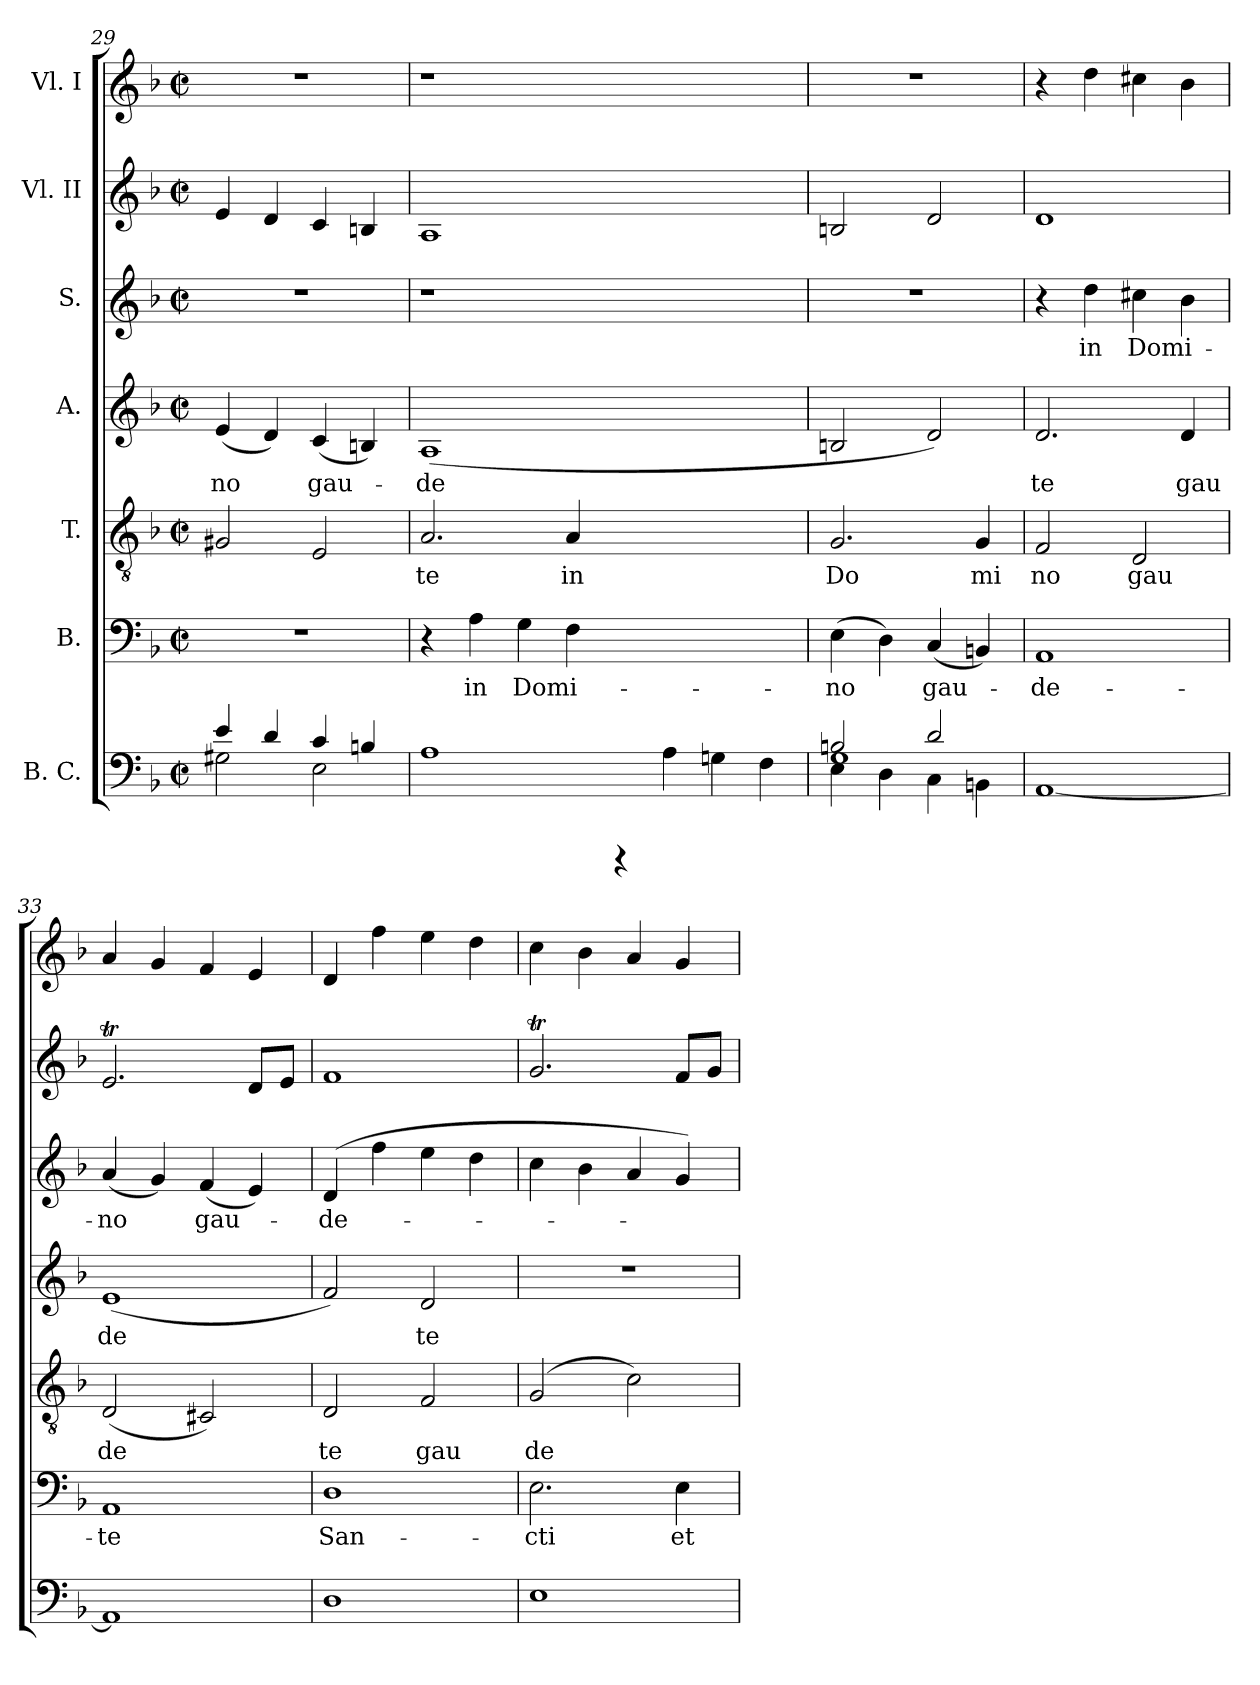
**kern	**kern	**text	**kern	**text	**kern	**text	**kern	**text	**kern	**kern
*part7	*part6	*part6	*part5	*part5	*part4	*part4	*part3	*part3	*part2	*part1
*staff7	*staff6	*staff6	*staff5	*staff5	*staff4	*staff4	*staff3	*staff3	*staff2	*staff1
*I"B. C.	*I"B.	*	*I"T.	*	*I"A.	*	*I"S.	*	*I"Vl. II	*I"Vl. I
*clefF4	*clefF4	*	*clefGv2	*	*clefG2	*	*clefG2	*	*clefG2	*clefG2
*k[b-]	*k[b-]	*	*k[b-]	*	*k[b-]	*	*k[b-]	*	*k[b-]	*k[b-]
*F:	*F:	*	*F:	*	*F:	*	*F:	*	*F:	*F:
*M2/2	*M2/2	*	*M2/2	*	*M2/2	*	*M2/2	*	*M2/2	*M2/2
*met(c|)	*met(c|)	*	*met(c|)	*	*met(c|)	*	*met(c|)	*	*met(c|)	*met(c|)
=29	=29	=29	=29	=29	=29	=29	=29	=29	=29	=29
*^	*	*	*	*	*	*	*	*	*	*
!	!	!	!	!	!	!	!LO:LY:b:cj	!	!	!	!
4e/	2G#X\	1r	.	2G#X/	.	(<4e/	-no	1r	.	4e/	1r
4d/	.	.	.	.	.	4d/)	.	.	.	4d/	.
!	!	!	!	!	!	!	!LO:LY:b	!	!	!	!
4c/	2E\	.	.	2E/	.	(<4c/	gau-	.	.	4c/	.
4Bn/	.	.	.	.	.	4Bn/)	.	.	.	4Bn/	.
*v	*v	*	*	*	*	*	*	*	*	*	*
!!LO:LB:g=z
=30	=30	=30	=30	=30	=30	=30	=30	=30	=30	=30
!	!	!	!	!LO:LY:b:cj	!	!LO:LY:b:cj	!	!	!	!
1A	4r	.	2.A/	te	(<1A	-de	1r	.	1A	1r
!	!	!LO:LY:b:cj	!	!	!	!	!	!	!	!
.	4A\	in	.	.	.	.	.	.	.	.
!	!	!LO:LY:b:cj	!	!	!	!	!	!	!	!
.	4G\	Domi-	.	.	.	.	.	.	.	.
!	!	!	!	!LO:LY:b:cj	!	!	!	!	!	!
.	4F\	.	4A/	in	.	.	.	.	.	.
4rBBBB	1ryy	.	1ryy	.	1ryy	.	1ryy	.	1ryy	1ryy
4A\	.	.	.	.	.	.	.	.	.	.
4Gn\	.	.	.	.	.	.	.	.	.	.
4F\	.	.	.	.	.	.	.	.	.	.
=31	=31	=31	=31	=31	=31	=31	=31	=31	=31	=31
*^	*	*	*	*	*	*	*	*	*	*
*	*^	*	*	*	*	*	*	*	*	*	*
!	!	!	!	!LO:LY:b:cj	!	!LO:LY:b:cj	!	!	!	!	!	!
2Bn/	4E\	1G	(>4E\	-no	2.G/	Do	2Bn/	.	1r	.	2Bn/	1r
.	4D\	.	4D\)	.	.	.	.	.	.	.	.	.
!	!	!	!	!LO:LY:b	!	!	!	!	!	!	!	!
2d/	4C\	.	(<4C/	gau-	.	.	2d/)	.	.	.	2d/	.
!	!	!	!	!	!	!LO:LY:b:cj	!	!	!	!	!	!
.	4BBn\	.	4BBn/)	.	4G/	mi	.	.	.	.	.	.
*	*v	*v	*	*	*	*	*	*	*	*	*	*
=32	=32	=32	=32	=32	=32	=32	=32	=32	=32	=32	=32
!	!	!	!LO:LY:b:cj	!	!LO:LY:b:cj	!	!LO:LY:b:cj	!	!	!	!
*v	*v	*	*	*	*	*	*	*	*	*	*
[<1AA<	1AA	-de-	2F/	no	2.d/	te	4r	.	1d	4r
!	!	!	!	!	!	!	!	!LO:LY:b:cj	!	!
.	.	.	.	.	.	.	4dd\	in	.	4dd\
!	!	!	!	!LO:LY:b:cj	!	!	!	!LO:LY:b:cj	!	!
.	.	.	2D/	gau	.	.	4cc#X\	Domi-	.	4cc#X\
!	!	!	!	!	!	!LO:LY:b:cj	!	!	!	!
.	.	.	.	.	4d/	gau	4b-\	.	.	4b-\
=33	=33	=33	=33	=33	=33	=33	=33	=33	=33	=33
!	!	!LO:LY:b:cj	!	!LO:LY:b:cj	!	!LO:LY:b:cj	!	!LO:LY:b:cj	!	!
1AA<]	1AA	-te	(<2D/	de	(<1e	de	(<4a/	-no	2.et/	4a/
.	.	.	.	.	.	.	4g/)	.	.	4g/
!	!	!	!	!	!	!	!	!LO:LY:b	!	!
.	.	.	2C#X/)	.	.	.	(<4f/	gau-	.	4f/
.	.	.	.	.	.	.	4e/)	.	8d/L	4e/
.	.	.	.	.	.	.	.	.	8e/J	.
=34	=34	=34	=34	=34	=34	=34	=34	=34	=34	=34
!	!	!LO:LY:b:cj	!	!LO:LY:b:cj	!	!	!	!LO:LY:b:cj	!	!
1D	1D	San-	2D/	te	2f/)	.	(>4d/	-de-	1f	4d/
.	.	.	.	.	.	.	4ff\	.	.	4ff\
!	!	!	!	!LO:LY:b:cj	!	!LO:LY:b:cj	!	!	!	!
.	.	.	2F/	gau	2d/	te	4ee\	.	.	4ee\
.	.	.	.	.	.	.	4dd\	.	.	4dd\
=35	=35	=35	=35	=35	=35	=35	=35	=35	=35	=35
!	!	!LO:LY:b:cj	!	!LO:LY:b:cj	!	!	!	!	!	!
1E<	2.E\	-cti	(>2G/	de	1r	.	4cc\	.	2.gT/	4cc\
.	.	.	.	.	.	.	4b-\	.	.	4b-\
.	.	.	2c\)	.	.	.	4a/	.	.	4a/
!	!	!LO:LY:b:cj	!	!	!	!	!	!	!	!
.	4E\	et	.	.	.	.	4g/)	.	8f/L	4g/
.	.	.	.	.	.	.	.	.	8g/J	.
=	=	=	=	=	=	=	=	=	=	=
*-	*-	*-	*-	*-	*-	*-	*-	*-	*-	*-
